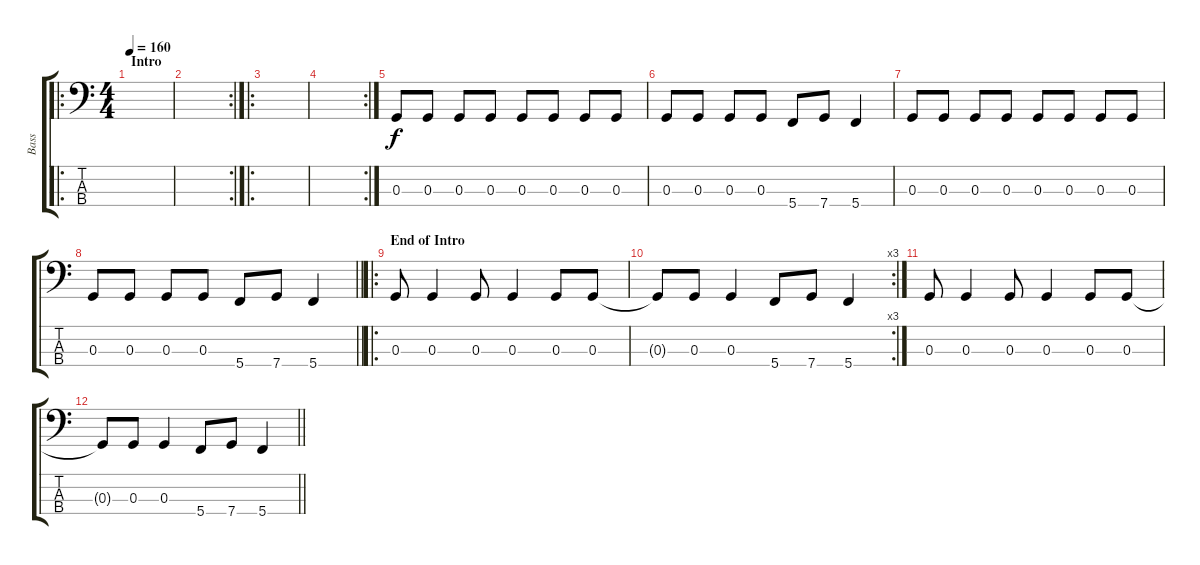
\track ("Bass" "Bass") {instrument electricbassfinger}
\staff {score tabs}
\tuning (F2 C2 G1 C1) {hide}
\ro
\ts (4 4)
\section ("" "Intro")
\tempo 160
\clef f4
\ks c
|
\rc 2
|
\ro
|
\rc 2
|
0.3.8 0.3.8 0.3.8 0.3.8 0.3.8 0.3.8 0.3.8 0.3.8 |
0.3.8 0.3.8 0.3.8 0.3.8 5.4.8 7.4.8 5.4.4 |
0.3.8 0.3.8 0.3.8 0.3.8 0.3.8 0.3.8 0.3.8 0.3.8 |
\barLineRight lightlight
0.3.8 0.3.8 0.3.8 0.3.8 5.4.8 7.4.8 5.4.4 |
\ro
\section ("" "End of Intro")
0.3.8 0.3.4 0.3.8 0.3.4 0.3.8 0.3.8 |
\rc 3
0.3{t}.8 0.3.8 0.3.4 5.4.8 7.4.8 5.4.4 |
0.3.8 0.3.4 0.3.8 0.3.4 0.3.8 0.3.8 |
\barLineRight lightlight
0.3{t}.8 0.3.8 0.3.4 5.4.8 7.4.8 5.4.4
